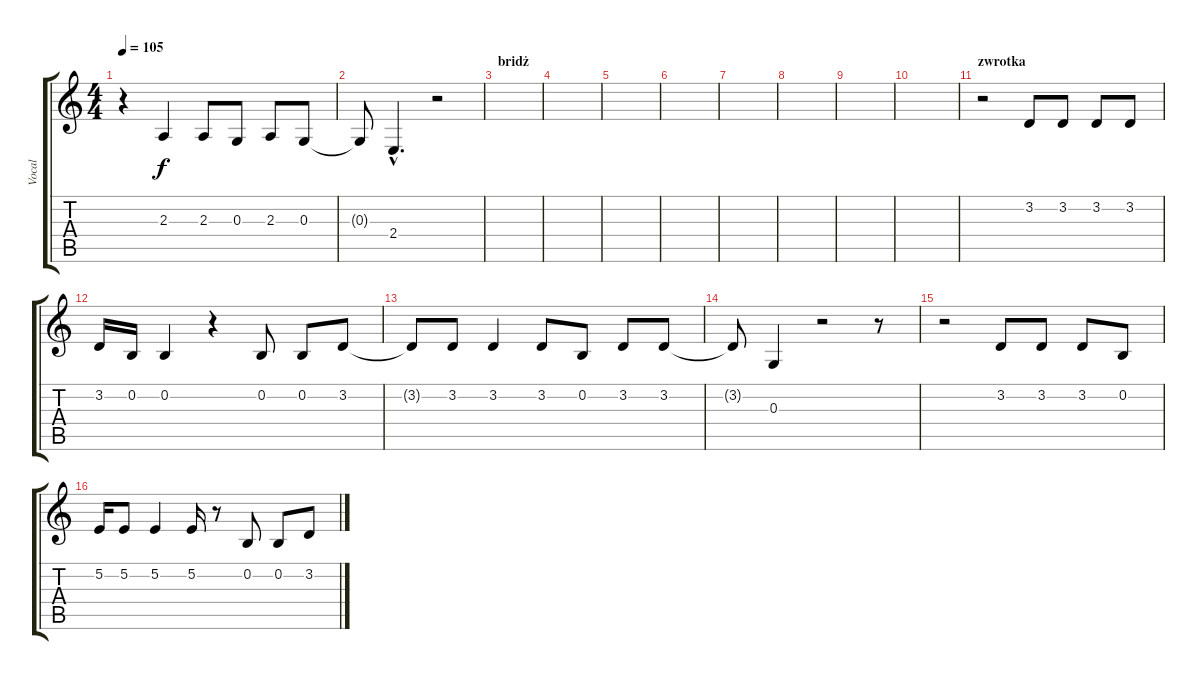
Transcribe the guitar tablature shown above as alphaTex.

\track ("Vocal" "Vocal") {instrument voiceoohs}
\staff {score tabs}
\tuning (E4 B3 G3 D3 A2 E2) {hide}
\ts (4 4)
\tempo 105
\clef g2
\ks c
r.4{dy f} 2.3.4 2.3.8 0.3.8 2.3.8 0.3.8 |
0.3{t}.8 2.4{hac}.4{d} r.2 |
\section ("" "bridż")
|
|
|
|
|
|
|
|
\section ("" "zwrotka")
r.2 3.2.8 3.2.8 3.2.8 3.2.8 |
3.2.16 0.2.16 0.2.4 r.4 0.2.8 0.2.8 3.2.8 |
3.2{t}.8 3.2.8 3.2.4 3.2.8 0.2.8 3.2.8 3.2.8 |
3.2{t}.8 0.3.4 r.2 r.8 |
r.2 3.2.8 3.2.8 3.2.8 0.2.8 |
5.2.16 5.2.8 5.2.4 5.2.16 r.8 0.2.8 0.2.8 3.2.8
